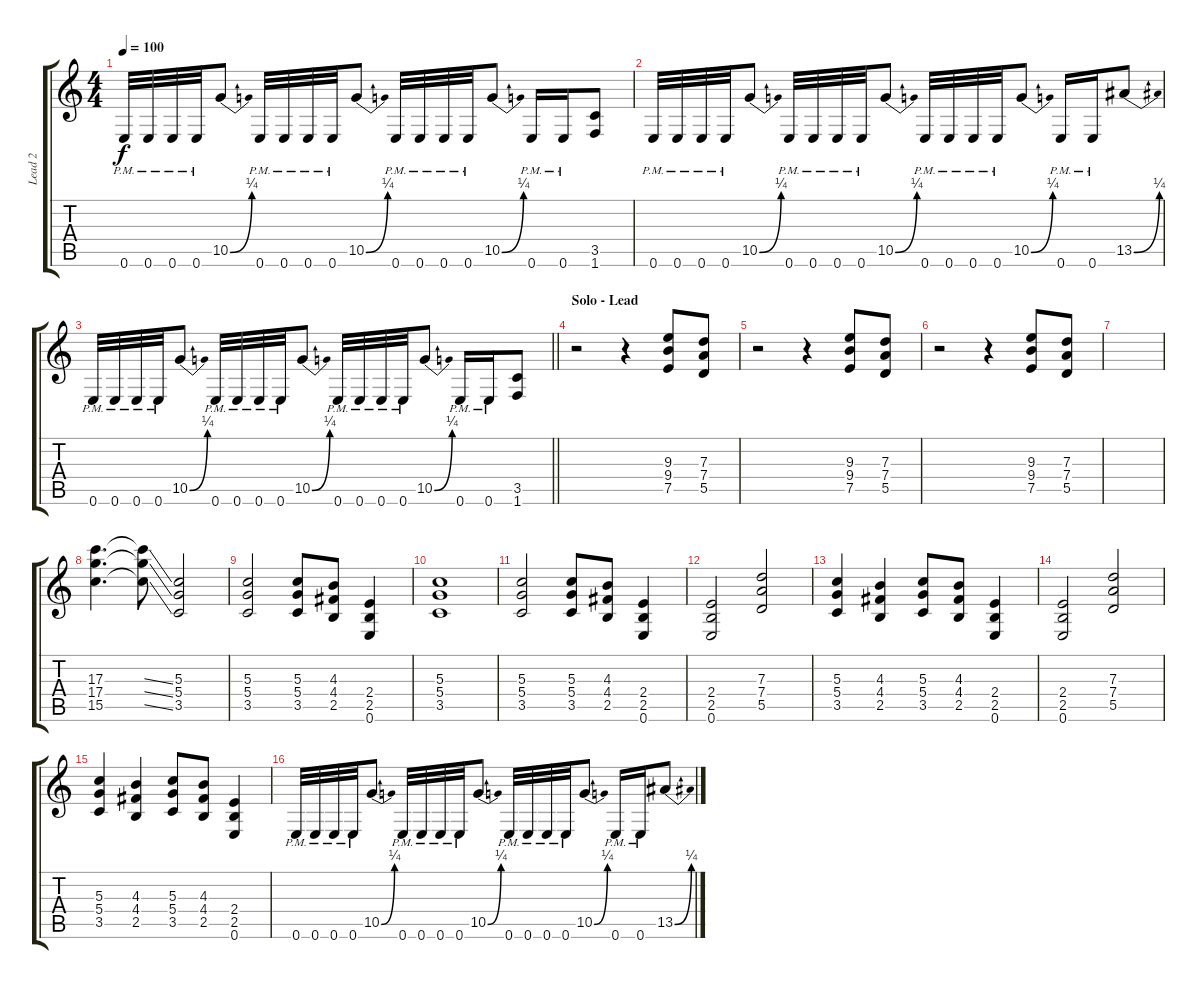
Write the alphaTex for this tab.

\track ("Lead 2" "Lead 2") {instrument overdrivenguitar}
\staff {score tabs}
\tuning (E4 B3 G3 D3 A2 E2) {hide}
\ts (4 4)
\tempo 100
\clef g2
\ks c
0.6{pm}.32{dy f} 0.6{pm}.32 0.6{pm}.32 0.6{pm}.32 10.5{be (bend 0 0 60 1)}.8 0.6{pm}.32 0.6{pm}.32 0.6{pm}.32 0.6{pm}.32 10.5{be (bend 0 0 60 1)}.8 0.6{pm}.32 0.6{pm}.32 0.6{pm}.32 0.6{pm}.32 10.5{be (bend 0 0 60 1)}.8 0.6{pm}.16 0.6{pm}.16 (3.5 1.6).8 |
0.6{pm}.32 0.6{pm}.32 0.6{pm}.32 0.6{pm}.32 10.5{be (bend 0 0 60 1)}.8 0.6{pm}.32 0.6{pm}.32 0.6{pm}.32 0.6{pm}.32 10.5{be (bend 0 0 60 1)}.8 0.6{pm}.32 0.6{pm}.32 0.6{pm}.32 0.6{pm}.32 10.5{be (bend 0 0 60 1)}.8 0.6{pm}.16 0.6{pm}.16 13.5{be (bend 0 0 60 1)}.8 |
\barLineRight lightlight
0.6{pm}.32 0.6{pm}.32 0.6{pm}.32 0.6{pm}.32 10.5{be (bend 0 0 60 1)}.8 0.6{pm}.32 0.6{pm}.32 0.6{pm}.32 0.6{pm}.32 10.5{be (bend 0 0 60 1)}.8 0.6{pm}.32 0.6{pm}.32 0.6{pm}.32 0.6{pm}.32 10.5{be (bend 0 0 60 1)}.8 0.6{pm}.16 0.6{pm}.16 (3.5 1.6).8 |
\section ("" "Solo - Lead")
r.2 r.4 (9.3 9.4 7.5).8 (7.3 7.4 5.5).8 |
r.2 r.4 (9.3 9.4 7.5).8 (7.3 7.4 5.5).8 |
r.2 r.4 (9.3 9.4 7.5).8 (7.3 7.4 5.5).8 |
|
(17.3 17.4 15.5).4{d} (17.3{ss t} 17.4{ss t} 15.5{ss t}).8 (5.3 5.4 3.5).2 |
(5.3 5.4 3.5).2 (5.3 5.4 3.5).8 (4.3 4.4 2.5).8 (2.4 2.5 0.6).4 |
(5.3 5.4 3.5).1 |
(5.3 5.4 3.5).2 (5.3 5.4 3.5).8 (4.3 4.4 2.5).8 (2.4 2.5 0.6).4 |
(2.4 2.5 0.6).2 (7.3 7.4 5.5).2 |
(5.3 5.4 3.5).4 (4.3 4.4 2.5).4 (5.3 5.4 3.5).8 (4.3 4.4 2.5).8 (2.4 2.5 0.6).4 |
(2.4 2.5 0.6).2 (7.3 7.4 5.5).2 |
(5.3 5.4 3.5).4 (4.3 4.4 2.5).4 (5.3 5.4 3.5).8 (4.3 4.4 2.5).8 (2.4 2.5 0.6).4 |
0.6{pm}.32 0.6{pm}.32 0.6{pm}.32 0.6{pm}.32 10.5{be (bend 0 0 60 1)}.8 0.6{pm}.32 0.6{pm}.32 0.6{pm}.32 0.6{pm}.32 10.5{be (bend 0 0 60 1)}.8 0.6{pm}.32 0.6{pm}.32 0.6{pm}.32 0.6{pm}.32 10.5{be (bend 0 0 60 1)}.8 0.6{pm}.16 0.6{pm}.16 13.5{be (bend 0 0 60 1)}.8
